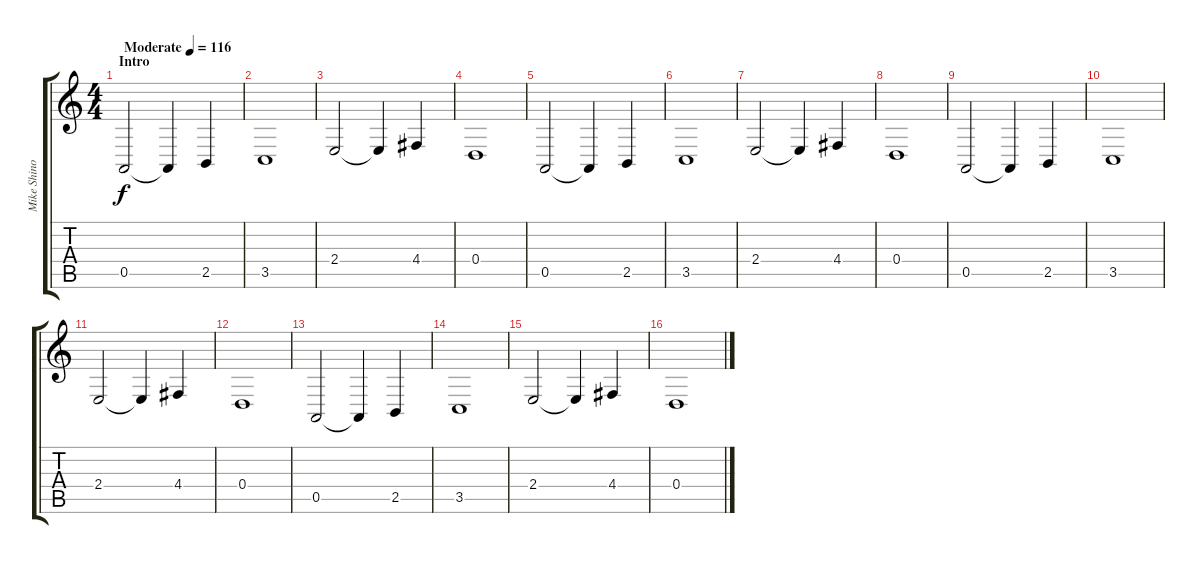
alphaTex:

\track ("Mike Shinoda (Keyboard 1)" "Mike Shino") {instrument lead1square}
\staff {score tabs}
\tuning (E4 B3 G3 D3 A2 E2) {hide}
\ts (4 4)
\section ("" "Intro")
\tempo (116 "Moderate")
\clef g2
\ks c
0.5.2{dy f instrument lead1square} 0.5{t}.4 2.5.4 |
3.5.1 |
2.4.2 2.4{t}.4 4.4.4 |
0.4.1 |
0.5.2 0.5{t}.4 2.5.4 |
3.5.1 |
2.4.2 2.4{t}.4 4.4.4 |
0.4.1 |
0.5.2 0.5{t}.4 2.5.4 |
3.5.1 |
2.4.2 2.4{t}.4 4.4.4 |
0.4.1 |
0.5.2 0.5{t}.4 2.5.4 |
3.5.1 |
2.4.2 2.4{t}.4 4.4.4 |
0.4.1
